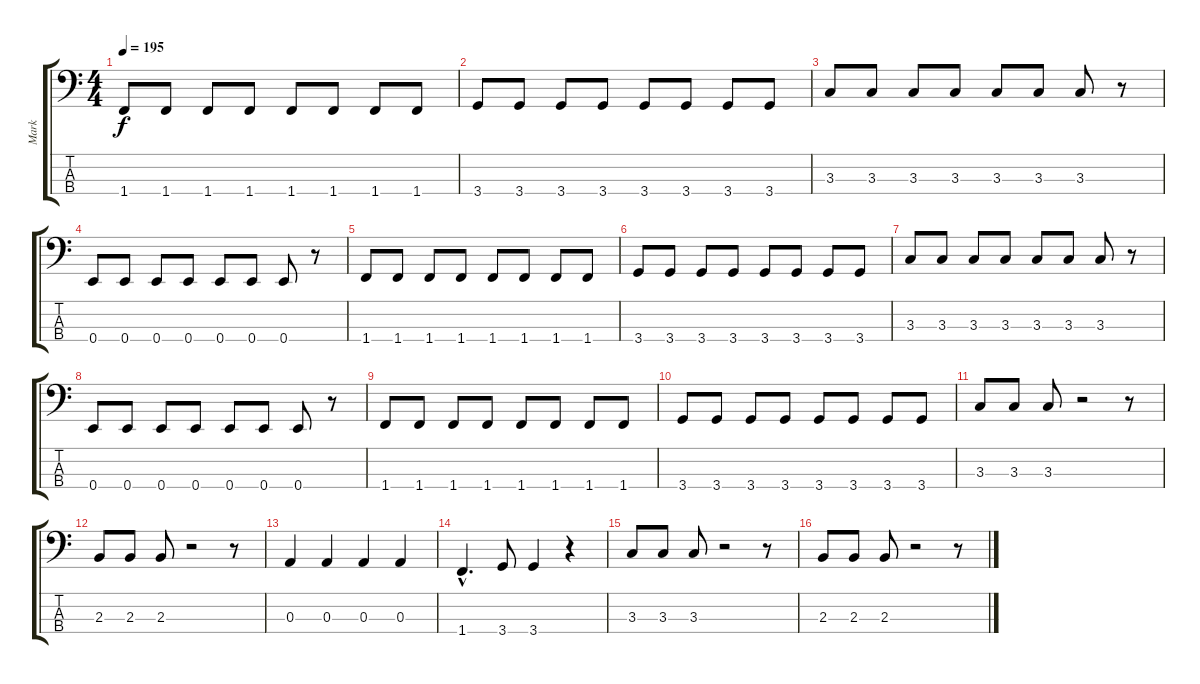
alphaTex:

\track ("Mark" "Mark") {instrument electricbasspick}
\staff {score tabs}
\tuning (G2 D2 A1 E1) {hide}
\ts (4 4)
\tempo 195
\clef f4
\ks c
1.4.8{dy f} 1.4.8 1.4.8 1.4.8 1.4.8 1.4.8 1.4.8 1.4.8 |
3.4.8 3.4.8 3.4.8 3.4.8 3.4.8 3.4.8 3.4.8 3.4.8 |
3.3.8 3.3.8 3.3.8 3.3.8 3.3.8 3.3.8 3.3.8 r.8 |
0.4.8 0.4.8 0.4.8 0.4.8 0.4.8 0.4.8 0.4.8 r.8 |
1.4.8 1.4.8 1.4.8 1.4.8 1.4.8 1.4.8 1.4.8 1.4.8 |
3.4.8 3.4.8 3.4.8 3.4.8 3.4.8 3.4.8 3.4.8 3.4.8 |
3.3.8 3.3.8 3.3.8 3.3.8 3.3.8 3.3.8 3.3.8 r.8 |
0.4.8 0.4.8 0.4.8 0.4.8 0.4.8 0.4.8 0.4.8 r.8 |
1.4.8 1.4.8 1.4.8 1.4.8 1.4.8 1.4.8 1.4.8 1.4.8 |
3.4.8 3.4.8 3.4.8 3.4.8 3.4.8 3.4.8 3.4.8 3.4.8 |
3.3.8 3.3.8 3.3.8 r.2 r.8 |
2.3.8 2.3.8 2.3.8 r.2 r.8 |
0.3.4 0.3.4 0.3.4 0.3.4 |
1.4{hac}.4{d} 3.4.8 3.4.4 r.4 |
3.3.8 3.3.8 3.3.8 r.2 r.8 |
2.3.8 2.3.8 2.3.8 r.2 r.8
